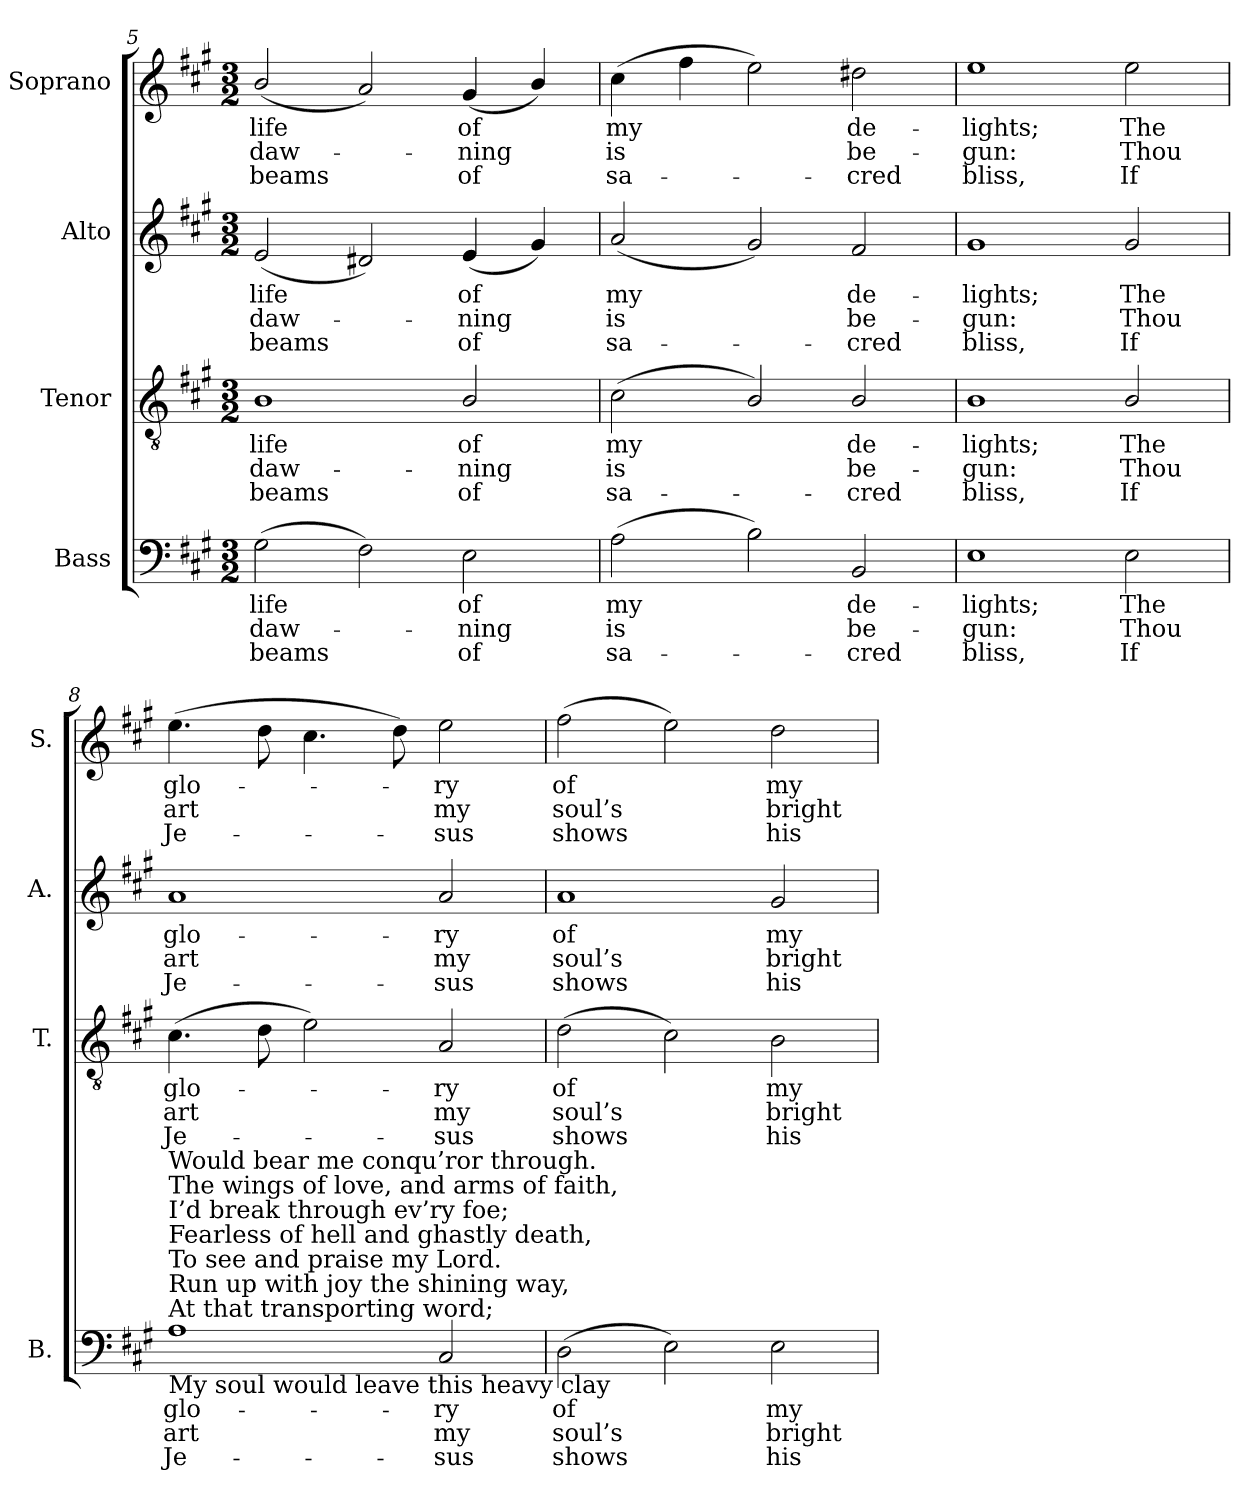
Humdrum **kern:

**kern	**text	**text	**text	**kern	**text	**text	**text	**kern	**text	**text	**text	**kern	**text	**text	**text
*part4	*part4	*part4	*part4	*part3	*part3	*part3	*part3	*part2	*part2	*part2	*part2	*part1	*part1	*part1	*part1
*staff4	*staff4	*staff4	*staff4	*staff3	*staff3	*staff3	*staff3	*staff2	*staff2	*staff2	*staff2	*staff1	*staff1	*staff1	*staff1
*I"Bass	*	*	*	*I"Tenor	*	*	*	*I"Alto	*	*	*	*I"Soprano	*	*	*
*I'B.	*	*	*	*I'T.	*	*	*	*I'A.	*	*	*	*I'S.	*	*	*
*clefF4	*	*	*	*clefGv2	*	*	*	*clefG2	*	*	*	*clefG2	*	*	*
*	*	*	*	*ITrd7c12	*	*	*	*	*	*	*	*	*	*	*
*k[f#c#g#]	*	*	*	*k[f#c#g#]	*	*	*	*k[f#c#g#]	*	*	*	*k[f#c#g#]	*	*	*
*A:	*	*	*	*A:	*	*	*	*A:	*	*	*	*A:	*	*	*
*M3/2	*	*	*	*M3/2	*	*	*	*M3/2	*	*	*	*M3/2	*	*	*
=5	=5	=5	=5	=5	=5	=5	=5	=5	=5	=5	=5	=5	=5	=5	=5
!	!LO:LY:b:color=#000000	!LO:LY:b:color=#000000	!LO:LY:b:color=#000000	!	!	!	!	!	!	!	!	!	!	!	!
!	!	!	!	!	!LO:LY:b:color=#000000	!LO:LY:b:color=#000000	!LO:LY:b:color=#000000	!	!	!	!	!	!	!	!
!	!	!	!	!	!	!	!	!	!LO:LY:b:color=#000000	!LO:LY:b:color=#000000	!LO:LY:b:color=#000000	!	!	!	!
!	!	!	!	!	!	!	!	!	!	!	!	!	!LO:LY:b:color=#000000	!LO:LY:b:color=#000000	!LO:LY:b:color=#000000
(2G#i\	life	daw-	beams	1BBi	life	daw-	beams	(2ei/	life	daw-	beams	(2bi/	life	daw-	beams
2F#i\)	.	.	.	.	.	.	.	2d#Xi/)	.	.	.	2ai/)	.	.	.
!	!LO:LY:b:color=#000000	!LO:LY:b:color=#000000	!LO:LY:b:color=#000000	!	!	!	!	!	!	!	!	!	!	!	!
!	!	!	!	!	!LO:LY:b:color=#000000	!LO:LY:b:color=#000000	!LO:LY:b:color=#000000	!	!	!	!	!	!	!	!
!	!	!	!	!	!	!	!	!	!LO:LY:b:color=#000000	!LO:LY:b:color=#000000	!LO:LY:b:color=#000000	!	!	!	!
!	!	!	!	!	!	!	!	!	!	!	!	!	!LO:LY:b:color=#000000	!LO:LY:b:color=#000000	!LO:LY:b:color=#000000
2Ei\	of	-ning	of	2BBi/	of	-ning	of	(4ei/	of	-ning	of	(4g#i/	of	-ning	of
.	.	.	.	.	.	.	.	4g#i/)	.	.	.	4bi/)	.	.	.
=6	=6	=6	=6	=6	=6	=6	=6	=6	=6	=6	=6	=6	=6	=6	=6
!	!LO:LY:b:color=#000000	!LO:LY:b:color=#000000	!LO:LY:b:color=#000000	!	!	!	!	!	!	!	!	!	!	!	!
!	!	!	!	!	!LO:LY:b:color=#000000	!LO:LY:b:color=#000000	!LO:LY:b:color=#000000	!	!	!	!	!	!	!	!
!	!	!	!	!	!	!	!	!	!LO:LY:b:color=#000000	!LO:LY:b:color=#000000	!LO:LY:b:color=#000000	!	!	!	!
!	!	!	!	!	!	!	!	!	!	!	!	!	!LO:LY:b:color=#000000	!LO:LY:b:color=#000000	!LO:LY:b:color=#000000
(2Ai\	my	is	sa-	(2C#i\	my	is	sa-	(2ai/	my	is	sa-	(4cc#i\	my	is	sa-
.	.	.	.	.	.	.	.	.	.	.	.	4ff#i\	.	.	.
2Bi\)	.	.	.	2BBi/)	.	.	.	2g#i/)	.	.	.	2eei\)	.	.	.
!	!LO:LY:b:color=#000000	!LO:LY:b:color=#000000	!LO:LY:b:color=#000000	!	!	!	!	!	!	!	!	!	!	!	!
!	!	!	!	!	!LO:LY:b:color=#000000	!LO:LY:b:color=#000000	!LO:LY:b:color=#000000	!	!	!	!	!	!	!	!
!	!	!	!	!	!	!	!	!	!LO:LY:b:color=#000000	!LO:LY:b:color=#000000	!LO:LY:b:color=#000000	!	!	!	!
!	!	!	!	!	!	!	!	!	!	!	!	!	!LO:LY:b:color=#000000	!LO:LY:b:color=#000000	!LO:LY:b:color=#000000
2BBi/	de-	be-	-cred	2BBi/	de-	be-	-cred	2f#i/	de-	be-	-cred	2dd#Xi\	de-	be-	-cred
=7	=7	=7	=7	=7	=7	=7	=7	=7	=7	=7	=7	=7	=7	=7	=7
!	!LO:LY:b:color=#000000	!LO:LY:b:color=#000000	!LO:LY:b:color=#000000	!	!	!	!	!	!	!	!	!	!	!	!
!	!	!	!	!	!LO:LY:b:color=#000000	!LO:LY:b:color=#000000	!LO:LY:b:color=#000000	!	!	!	!	!	!	!	!
!	!	!	!	!	!	!	!	!	!LO:LY:b:color=#000000	!LO:LY:b:color=#000000	!LO:LY:b:color=#000000	!	!	!	!
!	!	!	!	!	!	!	!	!	!	!	!	!	!LO:LY:b:color=#000000	!LO:LY:b:color=#000000	!LO:LY:b:color=#000000
1Ei	-lights;	-gun:	bliss,	1BBi	-lights;	-gun:	bliss,	1g#i	-lights;	-gun:	bliss,	1eei	-lights;	-gun:	bliss,
!	!LO:LY:b:color=#000000	!LO:LY:b:color=#000000	!LO:LY:b:color=#000000	!	!	!	!	!	!	!	!	!	!	!	!
!	!	!	!	!	!LO:LY:b:color=#000000	!LO:LY:b:color=#000000	!LO:LY:b:color=#000000	!	!	!	!	!	!	!	!
!	!	!	!	!	!	!	!	!	!LO:LY:b:color=#000000	!LO:LY:b:color=#000000	!LO:LY:b:color=#000000	!	!	!	!
!	!	!	!	!	!	!	!	!	!	!	!	!	!LO:LY:b:color=#000000	!LO:LY:b:color=#000000	!LO:LY:b:color=#000000
2Ei\	The	Thou	If	2BBi/	The	Thou	If	2g#i/	The	Thou	If	2eei\	The	Thou	If
!!LO:LB:g=z
=8	=8	=8	=8	=8	=8	=8	=8	=8	=8	=8	=8	=8	=8	=8	=8
!	!LO:LY:b:color=#000000	!LO:LY:b:color=#000000	!LO:LY:b:color=#000000	!	!	!	!	!	!	!	!	!	!	!	!
!	!	!	!	!	!LO:LY:b:color=#000000	!LO:LY:b:color=#000000	!LO:LY:b:color=#000000	!	!	!	!	!	!	!	!
!	!	!	!	!	!	!	!	!	!LO:LY:b:color=#000000	!LO:LY:b:color=#000000	!LO:LY:b:color=#000000	!	!	!	!
!LO:TX:b:t=My soul would leave this heavy clay	!	!	!	!	!	!	!	!	!	!	!	!	!	!	!
!LO:TX:t=At that transporting word;	!	!	!	!	!	!	!	!	!	!	!	!	!	!	!
!LO:TX:t=Run up with joy the shining way,	!	!	!	!	!	!	!	!	!	!	!	!	!	!	!
!LO:TX:t=To see and praise my Lord.	!	!	!	!	!	!	!	!	!	!	!	!	!	!	!
!LO:TX:t=Fearless of hell and ghastly death,	!	!	!	!	!	!	!	!	!	!	!	!	!	!	!
!LO:TX:t=I’d break through ev’ry foe;	!	!	!	!	!	!	!	!	!	!	!	!	!	!	!
!LO:TX:t=The wings of love, and arms of faith,	!	!	!	!	!	!	!	!	!	!	!	!	!	!	!
!LO:TX:t=Would bear me conqu’ror through.	!	!	!	!	!	!	!	!	!	!	!	!	!	!	!
!	!	!	!	!	!	!	!	!	!	!	!	!	!LO:LY:b:color=#000000	!LO:LY:b:color=#000000	!LO:LY:b:color=#000000
1Ai	glo-	art	Je-	(4.C#i\	glo-	art	Je-	1ai	glo-	art	Je-	(4.eei\	glo-	art	Je-
.	.	.	.	8Di\	.	.	.	.	.	.	.	8ddi\	.	.	.
.	.	.	.	2Ei\)	.	.	.	.	.	.	.	4.cc#i\	.	.	.
.	.	.	.	.	.	.	.	.	.	.	.	8ddi\)	.	.	.
!	!LO:LY:b:color=#000000	!LO:LY:b:color=#000000	!LO:LY:b:color=#000000	!	!	!	!	!	!	!	!	!	!	!	!
!	!	!	!	!	!LO:LY:b:color=#000000	!LO:LY:b:color=#000000	!LO:LY:b:color=#000000	!	!	!	!	!	!	!	!
!	!	!	!	!	!	!	!	!	!LO:LY:b:color=#000000	!LO:LY:b:color=#000000	!LO:LY:b:color=#000000	!	!	!	!
!	!	!	!	!	!	!	!	!	!	!	!	!	!LO:LY:b:color=#000000	!LO:LY:b:color=#000000	!LO:LY:b:color=#000000
2C#i/	-ry	my	-sus	2AAi/	-ry	my	-sus	2ai/	-ry	my	-sus	2eei\	-ry	my	-sus
=9	=9	=9	=9	=9	=9	=9	=9	=9	=9	=9	=9	=9	=9	=9	=9
!	!LO:LY:b:color=#000000	!LO:LY:b:color=#000000	!LO:LY:b:color=#000000	!	!	!	!	!	!	!	!	!	!	!	!
!	!	!	!	!	!LO:LY:b:color=#000000	!LO:LY:b:color=#000000	!LO:LY:b:color=#000000	!	!	!	!	!	!	!	!
!	!	!	!	!	!	!	!	!	!LO:LY:b:color=#000000	!LO:LY:b:color=#000000	!LO:LY:b:color=#000000	!	!	!	!
!	!	!	!	!	!	!	!	!	!	!	!	!	!LO:LY:b:color=#000000	!LO:LY:b:color=#000000	!LO:LY:b:color=#000000
(2Di\	of	soul’s	shows	(2Di\	of	soul’s	shows	1ai	of	soul’s	shows	(2ff#i\	of	soul’s	shows
2Ei\)	.	.	.	2C#i\)	.	.	.	.	.	.	.	2eei\)	.	.	.
!	!LO:LY:b:color=#000000	!LO:LY:b:color=#000000	!LO:LY:b:color=#000000	!	!	!	!	!	!	!	!	!	!	!	!
!	!	!	!	!	!LO:LY:b:color=#000000	!LO:LY:b:color=#000000	!LO:LY:b:color=#000000	!	!	!	!	!	!	!	!
!	!	!	!	!	!	!	!	!	!LO:LY:b:color=#000000	!LO:LY:b:color=#000000	!LO:LY:b:color=#000000	!	!	!	!
!	!	!	!	!	!	!	!	!	!	!	!	!	!LO:LY:b:color=#000000	!LO:LY:b:color=#000000	!LO:LY:b:color=#000000
2Ei\	my	bright	his	2BBi\	my	bright	his	2g#i/	my	bright	his	2ddi\	my	bright	his
=	=	=	=	=	=	=	=	=	=	=	=	=	=	=	=
*-	*-	*-	*-	*-	*-	*-	*-	*-	*-	*-	*-	*-	*-	*-	*-
